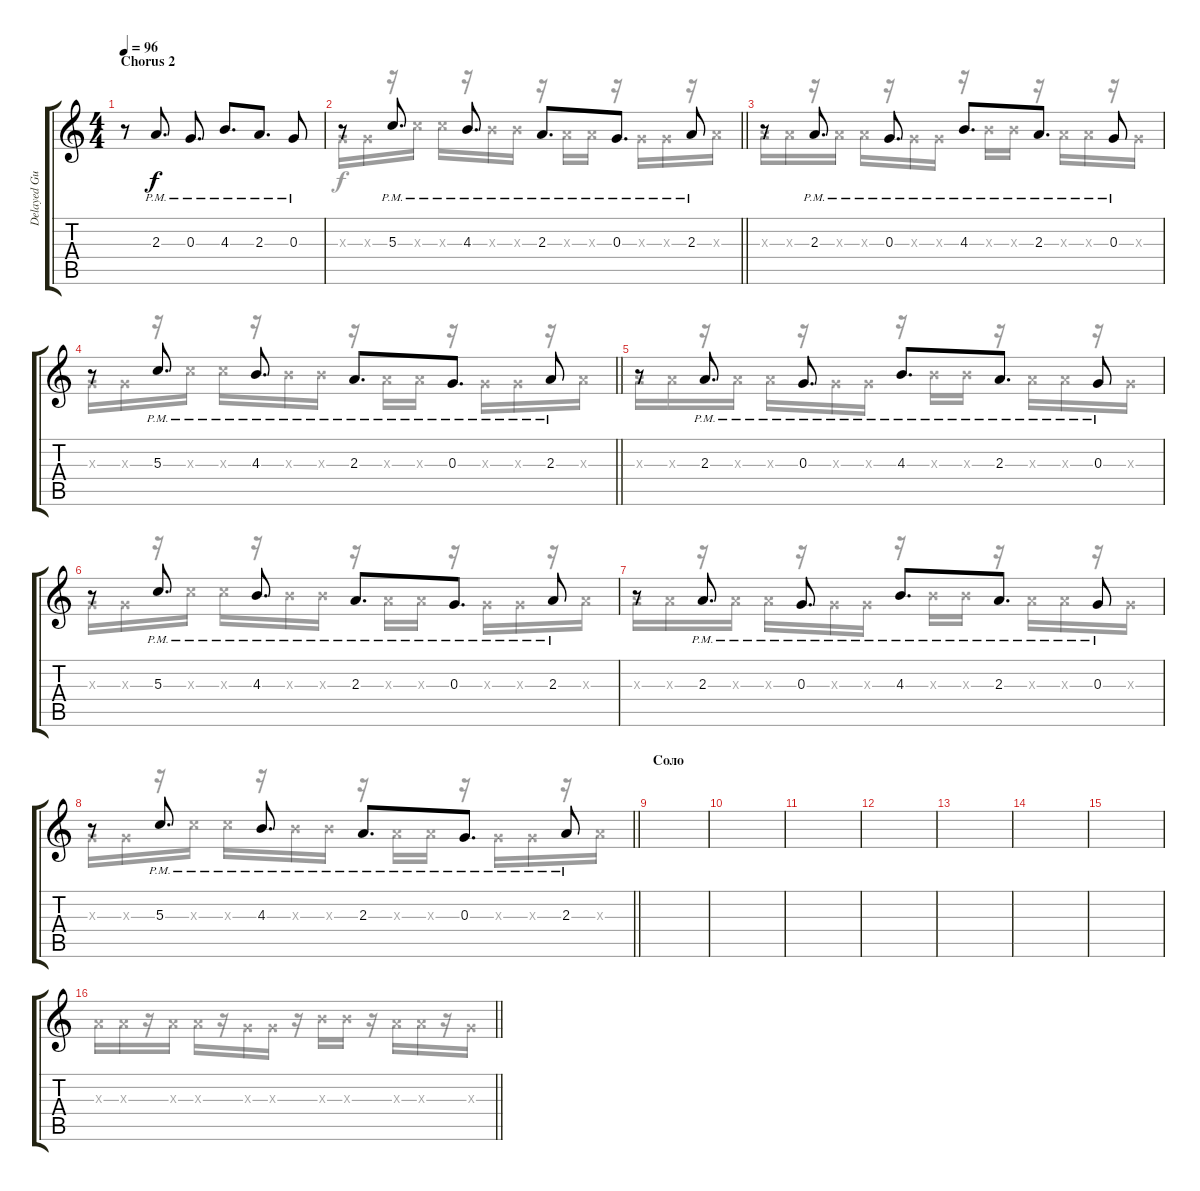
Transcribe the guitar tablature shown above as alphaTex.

\track ("Delayed Guitar Riff (Mike Rutherford)" "Delayed Gu") {instrument electricguitarclean}
\staff {score tabs}
\tuning (E4 B3 G3 D3 A2 E2) {hide}
\voice
\ts (4 4)
\section ("" "Chorus 2")
\tempo 96
\clef g2
\ks c
r.8{dy f} 2.3{pm}.8{d} 0.3{pm}.8{d} 4.3{pm}.8{d} 2.3{pm}.8{d} 0.3{pm}.8 |
\barLineRight lightlight
r.8 5.3{pm}.8{d} 4.3{pm}.8{d} 2.3{pm}.8{d} 0.3{pm}.8{d} 2.3{pm}.8 |
r.8 2.3{pm}.8{d} 0.3{pm}.8{d} 4.3{pm}.8{d} 2.3{pm}.8{d} 0.3{pm}.8 |
\barLineRight lightlight
r.8 5.3{pm}.8{d} 4.3{pm}.8{d} 2.3{pm}.8{d} 0.3{pm}.8{d} 2.3{pm}.8 |
r.8 2.3{pm}.8{d} 0.3{pm}.8{d} 4.3{pm}.8{d} 2.3{pm}.8{d} 0.3{pm}.8 |
r.8 5.3{pm}.8{d} 4.3{pm}.8{d} 2.3{pm}.8{d} 0.3{pm}.8{d} 2.3{pm}.8 |
r.8 2.3{pm}.8{d} 0.3{pm}.8{d} 4.3{pm}.8{d} 2.3{pm}.8{d} 0.3{pm}.8 |
\barLineRight lightlight
r.8 5.3{pm}.8{d} 4.3{pm}.8{d} 2.3{pm}.8{d} 0.3{pm}.8{d} 2.3{pm}.8 |
\section ("" "Соло")
|
|
|
|
|
|
|
\barLineRight lightlight
\voice
\clef g2
\ottava regular
\simile none
\ks c
2.3{x}.16{dy f} 2.3{x}.16 r.16 2.3{x}.16 2.3{x}.16 r.16 0.3{x}.16 0.3{x}.16 r.16 4.3{x}.16 4.3{x}.16 r.16 2.3{x}.16 2.3{x}.16 r.16 0.3{x}.16 |
\barLineRight lightlight
0.3{x}.16 0.3{x}.16 r.16 5.3{x}.16 5.3{x}.16 r.16 4.3{x}.16 4.3{x}.16 r.16 2.3{x}.16 2.3{x}.16 r.16 0.3{x}.16 0.3{x}.16 r.16 2.3{x}.16 |
2.3{x}.16 2.3{x}.16 r.16 2.3{x}.16 2.3{x}.16 r.16 0.3{x}.16 0.3{x}.16 r.16 4.3{x}.16 4.3{x}.16 r.16 2.3{x}.16 2.3{x}.16 r.16 0.3{x}.16 |
\barLineRight lightlight
0.3{x}.16 0.3{x}.16 r.16 5.3{x}.16 5.3{x}.16 r.16 4.3{x}.16 4.3{x}.16 r.16 2.3{x}.16 2.3{x}.16 r.16 0.3{x}.16 0.3{x}.16 r.16 2.3{x}.16 |
2.3{x}.16 2.3{x}.16 r.16 2.3{x}.16 2.3{x}.16 r.16 0.3{x}.16 0.3{x}.16 r.16 4.3{x}.16 4.3{x}.16 r.16 2.3{x}.16 2.3{x}.16 r.16 0.3{x}.16 |
0.3{x}.16 0.3{x}.16 r.16 5.3{x}.16 5.3{x}.16 r.16 4.3{x}.16 4.3{x}.16 r.16 2.3{x}.16 2.3{x}.16 r.16 0.3{x}.16 0.3{x}.16 r.16 2.3{x}.16 |
2.3{x}.16 2.3{x}.16 r.16 2.3{x}.16 2.3{x}.16 r.16 0.3{x}.16 0.3{x}.16 r.16 4.3{x}.16 4.3{x}.16 r.16 2.3{x}.16 2.3{x}.16 r.16 0.3{x}.16 |
\barLineRight lightlight
0.3{x}.16 0.3{x}.16 r.16 5.3{x}.16 5.3{x}.16 r.16 4.3{x}.16 4.3{x}.16 r.16 2.3{x}.16 2.3{x}.16 r.16 0.3{x}.16 0.3{x}.16 r.16 2.3{x}.16 |
|
|
|
|
|
|
|
\barLineRight lightlight
